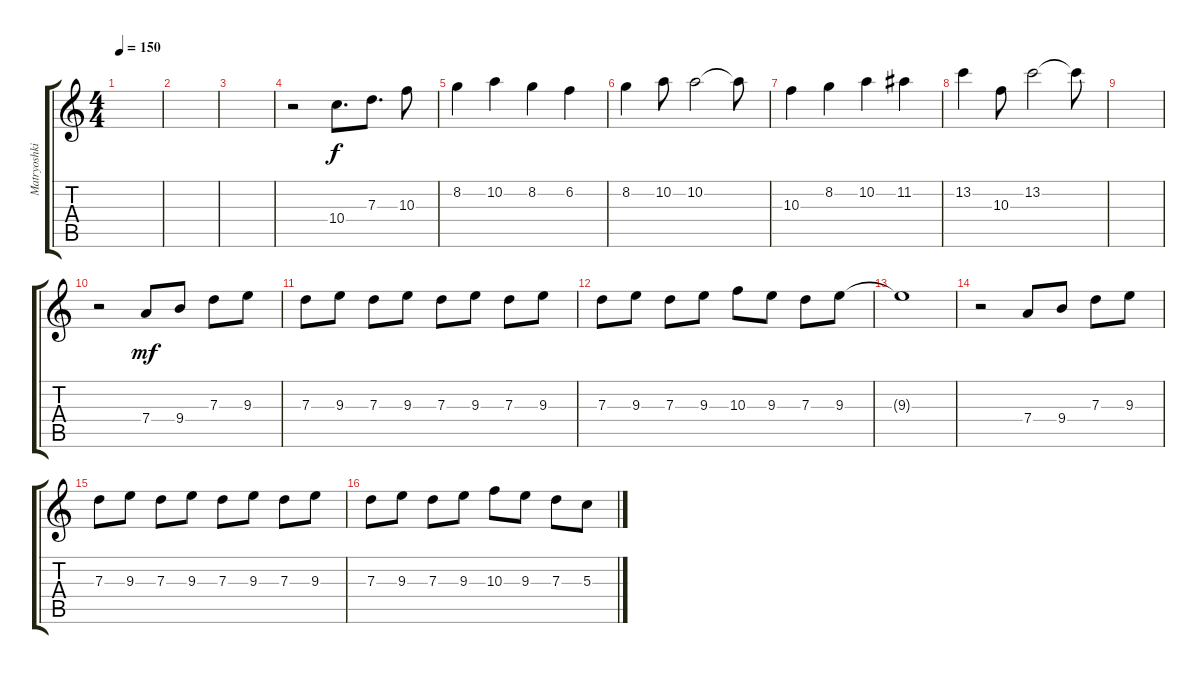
\track ("Matryoshki" "Matryoshki") {instrument acousticguitarsteel}
\staff {score tabs}
\tuning (E4 B3 G3 D3 A2 E2) {hide}
\ts (4 4)
\tempo 150
\clef g2
\ks c
|
|
|
r.2 10.4.8{d} 7.3.8{d} 10.3.8 |
8.2.4 10.2.4 8.2.4 6.2.4 |
8.2.4 10.2.8 10.2.2 10.2{t}.8 |
10.3.4 8.2.4 10.2.4 11.2.4 |
13.2.4 10.3.8 13.2.2 13.2{t}.8 |
|
r.2 7.4.8{dy mf} 9.4.8 7.3.8 9.3.8 |
7.3.8 9.3.8 7.3.8 9.3.8 7.3.8 9.3.8 7.3.8 9.3.8 |
7.3.8 9.3.8 7.3.8 9.3.8 10.3.8 9.3.8 7.3.8 9.3.8 |
9.3{t}.1 |
r.2 7.4.8 9.4.8 7.3.8 9.3.8 |
7.3.8 9.3.8 7.3.8 9.3.8 7.3.8 9.3.8 7.3.8 9.3.8 |
7.3.8 9.3.8 7.3.8 9.3.8 10.3.8 9.3.8 7.3.8 5.3.8
